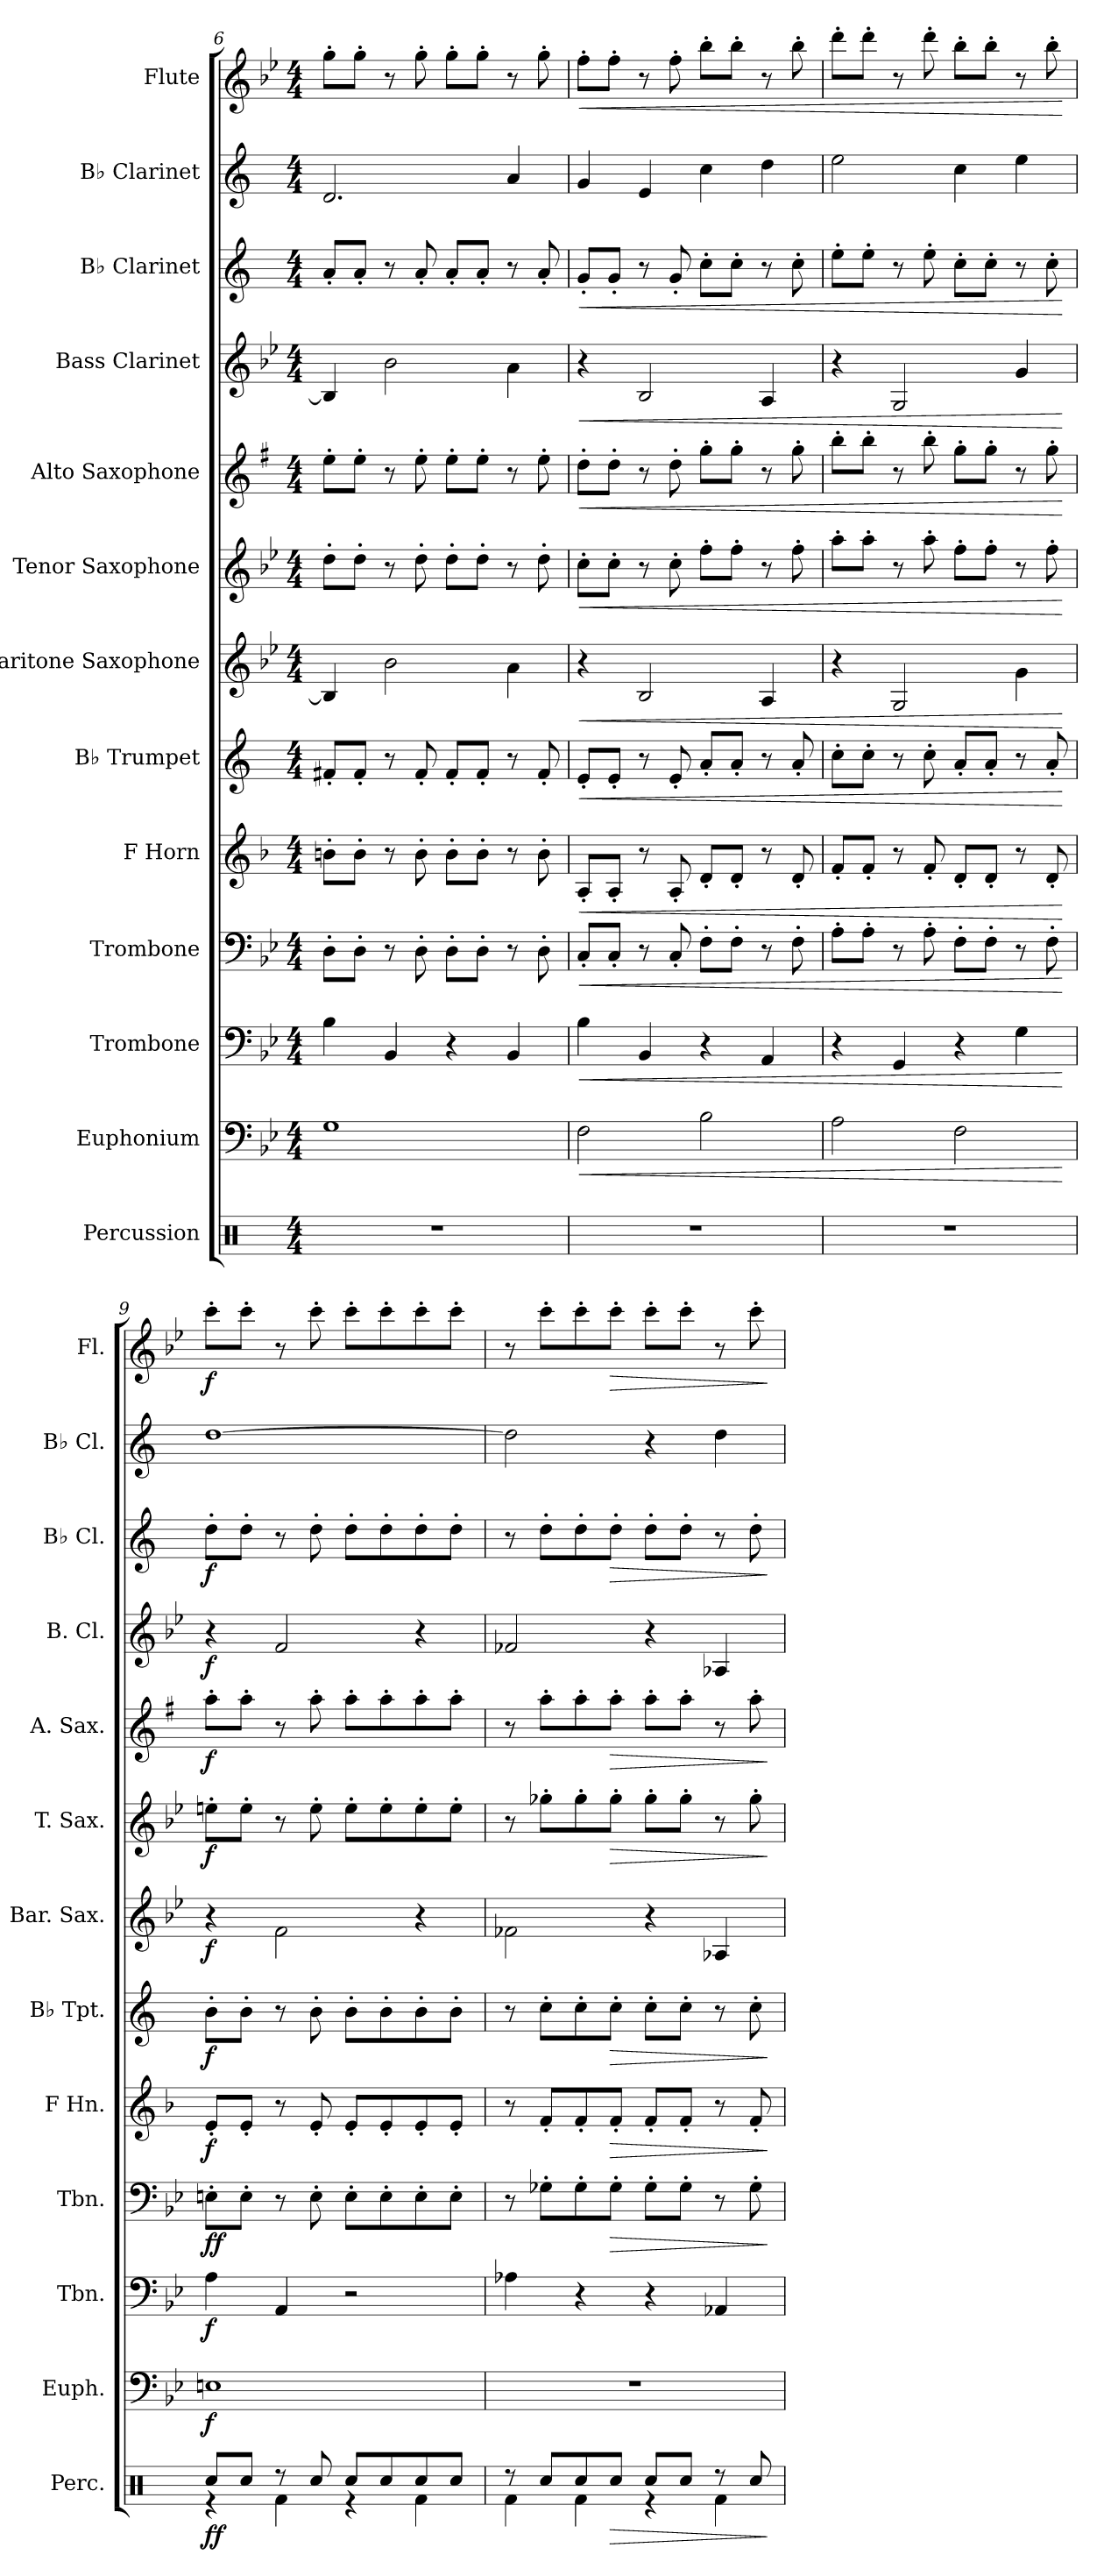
**kern	**dynam	**kern	**dynam	**kern	**dynam	**kern	**dynam	**kern	**dynam	**kern	**dynam	**kern	**dynam	**kern	**dynam	**kern	**dynam	**kern	**dynam	**kern	**dynam	**kern	**kern	**dynam
*part13	*part13	*part12	*part12	*part11	*part11	*part10	*part10	*part9	*part9	*part8	*part8	*part7	*part7	*part6	*part6	*part5	*part5	*part4	*part4	*part3	*part3	*part2	*part1	*part1
*staff13	*staff13	*staff12	*staff12	*staff11	*staff11	*staff10	*staff10	*staff9	*staff9	*staff8	*staff8	*staff7	*staff7	*staff6	*staff6	*staff5	*staff5	*staff4	*staff4	*staff3	*staff3	*staff2	*staff1	*staff1
*I"Percussion	*	*I"Euphonium	*	*I"Trombone	*	*I"Trombone	*	*I"F Horn	*	*I"B♭ Trumpet	*	*I"Baritone Saxophone	*	*I"Tenor Saxophone	*	*I"Alto Saxophone	*	*I"Bass Clarinet	*	*I"B♭ Clarinet	*	*I"B♭ Clarinet	*I"Flute	*
*I'Perc.	*	*I'Euph.	*	*I'Tbn.	*	*I'Tbn.	*	*I'F Hn.	*	*I'B♭ Tpt.	*	*I'Bar. Sax.	*	*I'T. Sax.	*	*I'A. Sax.	*	*I'B. Cl.	*	*I'B♭ Cl.	*	*I'B♭ Cl.	*I'Fl.	*
*clefX	*	*clefF4	*	*clefF4	*	*clefF4	*	*clefG2	*	*clefG2	*	*clefG2	*	*clefG2	*	*clefG2	*	*clefG2	*	*clefG2	*	*clefG2	*clefG2	*
*	*	*	*	*	*	*	*	*ITrd4c7	*	*ITrd1c2	*	*ITrd12c21	*	*ITrd8c14	*	*ITrd5c9	*	*ITrd8c14	*	*ITrd1c2	*	*ITrd1c2	*	*
*k[]	*	*k[b-e-]	*	*k[b-e-]	*	*k[b-e-]	*	*k[b-e-]	*	*k[b-e-]	*	*k[b-e-]	*	*k[b-e-]	*	*k[b-e-]	*	*k[b-e-]	*	*k[b-e-]	*	*k[b-e-]	*k[b-e-]	*
*M4/4	*	*M4/4	*	*M4/4	*	*M4/4	*	*M4/4	*	*M4/4	*	*M4/4	*	*M4/4	*	*M4/4	*	*M4/4	*	*M4/4	*	*M4/4	*M4/4	*
=6	=6	=6	=6	=6	=6	=6	=6	=6	=6	=6	=6	=6	=6	=6	=6	=6	=6	=6	=6	=6	=6	=6	=6	=6
1r	.	1G	.	4B-\	.	8D'\L	.	8en'\L	.	8en'/L	.	4BB-/]	.	8d'\L	.	8g'\L	.	4BB-/]	.	8g'/L	.	2.c/	8gg'\L	.
.	.	.	.	.	.	8D'\J	.	8e'\J	.	8e'/J	.	.	.	8d'\J	.	8g'\J	.	.	.	8g'/J	.	.	8gg'\J	.
.	.	.	.	4BB-/	.	8r	.	8r	.	8r	.	2B-\	.	8r	.	8r	.	2B-\	.	8r	.	.	8r	.
.	.	.	.	.	.	8D'\	.	8e'\	.	8e'/	.	.	.	8d'\	.	8g'\	.	.	.	8g'/	.	.	8gg'\	.
.	.	.	.	4r	.	8D'\L	.	8e'\L	.	8e'/L	.	.	.	8d'\L	.	8g'\L	.	.	.	8g'/L	.	.	8gg'\L	.
.	.	.	.	.	.	8D'\J	.	8e'\J	.	8e'/J	.	.	.	8d'\J	.	8g'\J	.	.	.	8g'/J	.	.	8gg'\J	.
.	.	.	.	4BB-/	.	8r	.	8r	.	8r	.	4A\	.	8r	.	8r	.	4A\	.	8r	.	4g/	8r	.
.	.	.	.	.	.	8D'\	.	8e'\	.	8e'/	.	.	.	8d'\	.	8g'\	.	.	.	8g'/	.	.	8gg'\	.
=7	=7	=7	=7	=7	=7	=7	=7	=7	=7	=7	=7	=7	=7	=7	=7	=7	=7	=7	=7	=7	=7	=7	=7	=7
!	!	!	!LO:HP:b	!	!LO:HP:b	!	!LO:HP:b	!	!LO:HP:b	!	!LO:HP:b	!	!LO:HP:b	!	!LO:HP:b	!	!LO:HP:b	!	!LO:HP:b	!	!LO:HP:b	!	!	!LO:HP:b
1r	.	2F\	<	4B-\	<	8C'/L	<	8D'/L	<	8d'/L	<	4r	<	8c'\L	<	8f'\L	<	4r	<	8f'/L	<	4f/	8ff'\L	<
.	.	.	.	.	.	8C'/J	.	8D'/J	.	8d'/J	.	.	.	8c'\J	.	8f'\J	.	.	.	8f'/J	.	.	8ff'\J	.
.	.	.	.	4BB-/	.	8r	.	8r	.	8r	.	2BB-/	.	8r	.	8r	.	2BB-/	.	8r	.	4d/	8r	.
.	.	.	.	.	.	8C'/	.	8D'/	.	8d'/	.	.	.	8c'\	.	8f'\	.	.	.	8f'/	.	.	8ff'\	.
.	.	2B-\	.	4r	.	8F'\L	.	8G'/L	.	8g'/L	.	.	.	8f'\L	.	8b-'\L	.	.	.	8b-'\L	.	4b-\	8bb-'\L	.
.	.	.	.	.	.	8F'\J	.	8G'/J	.	8g'/J	.	.	.	8f'\J	.	8b-'\J	.	.	.	8b-'\J	.	.	8bb-'\J	.
.	.	.	.	4AA/	.	8r	.	8r	.	8r	.	4AA/	.	8r	.	8r	.	4AA/	.	8r	.	4cc\	8r	.
.	.	.	.	.	.	8F'\	.	8G'/	.	8g'/	.	.	.	8f'\	.	8b-'\	.	.	.	8b-'\	.	.	8bb-'\	.
!!LO:PB:g=z
=8	=8	=8	=8	=8	=8	=8	=8	=8	=8	=8	=8	=8	=8	=8	=8	=8	=8	=8	=8	=8	=8	=8	=8	=8
1r	.	2A\	.	4r	.	8A'\L	.	8B-'/L	.	8b-'\L	.	4r	.	8a'\L	.	8dd'\L	.	4r	.	8dd'\L	.	2dd\	8ddd'\L	.
.	.	.	.	.	.	8A'\J	.	8B-'/J	.	8b-'\J	.	.	.	8a'\J	.	8dd'\J	.	.	.	8dd'\J	.	.	8ddd'\J	.
.	.	.	.	4GG/	.	8r	.	8r	.	8r	.	2GG/	.	8r	.	8r	.	2GG/	.	8r	.	.	8r	.
.	.	.	.	.	.	8A'\	.	8B-'/	.	8b-'\	.	.	.	8a'\	.	8dd'\	.	.	.	8dd'\	.	.	8ddd'\	.
.	.	2F\	.	4r	.	8F'\L	.	8G'/L	.	8g'/L	.	.	.	8f'\L	.	8b-'\L	.	.	.	8b-'\L	.	4b-\	8bb-'\L	.
.	.	.	.	.	.	8F'\J	.	8G'/J	.	8g'/J	.	.	.	8f'\J	.	8b-'\J	.	.	.	8b-'\J	.	.	8bb-'\J	.
.	.	.	.	4G\	.	8r	.	8r	.	8r	.	4G\	.	8r	.	8r	.	4G/	.	8r	.	4dd\	8r	.
.	.	.	.	.	.	8F'\	.	8G'/	.	8g'/	.	.	.	8f'\	.	8b-'\	.	.	.	8b-'\	.	.	8bb-'\	.
.	.	.	[	.	[	.	[	.	[	.	[	.	[	.	[	.	[	.	[	.	[	.	.	[
=9	=9	=9	=9	=9	=9	=9	=9	=9	=9	=9	=9	=9	=9	=9	=9	=9	=9	=9	=9	=9	=9	=9	=9	=9
*^	*	*	*	*	*	*	*	*	*	*	*	*	*	*	*	*	*	*	*	*	*	*	*	*
!	!	!LO:DY:b	!	!	!	!	!	!	!	!	!	!	!	!	!	!	!	!	!	!	!	!	!	!	!
!	!	!LO:DY:n=1:b	!	!LO:DY:b	!	!LO:DY:b	!	!LO:DY:b	!	!	!	!	!	!	!	!	!	!	!	!	!	!	!	!	!
!	!	!	!	!	!	!	!	!LO:DY:n=1:b	!	!LO:DY:b	!	!LO:DY:b	!	!LO:DY:b	!	!LO:DY:b	!	!LO:DY:b	!	!LO:DY:b	!	!LO:DY:b	!	!	!LO:DY:b
8Rcc/L	4r	f f	1En	f	4A\	f	8En'\L	f f	8A'/L	f	8a'\L	f	4r	f	8en'\L	f	8cc'\L	f	4r	f	8cc'\L	f	[1cc	8ccc'\L	f
8Rcc/J	.	.	.	.	.	.	8E'\J	.	8A'/J	.	8a'\J	.	.	.	8e'\J	.	8cc'\J	.	.	.	8cc'\J	.	.	8ccc'\J	.
8r	4Rf\	.	.	.	4AA/	.	8r	.	8r	.	8r	.	2F\	.	8r	.	8r	.	2F/	.	8r	.	.	8r	.
8Rcc/	.	.	.	.	.	.	8E'\	.	8A'/	.	8a'\	.	.	.	8e'\	.	8cc'\	.	.	.	8cc'\	.	.	8ccc'\	.
8Rcc/L	4r	.	.	.	2r	.	8E'\L	.	8A'/L	.	8a'\L	.	.	.	8e'\L	.	8cc'\L	.	.	.	8cc'\L	.	.	8ccc'\L	.
8Rcc/	.	.	.	.	.	.	8E'\	.	8A'/	.	8a'\	.	.	.	8e'\	.	8cc'\	.	.	.	8cc'\	.	.	8ccc'\	.
8Rcc/	4Rf\	.	.	.	.	.	8E'\	.	8A'/	.	8a'\	.	4r	.	8e'\	.	8cc'\	.	4r	.	8cc'\	.	.	8ccc'\	.
8Rcc/J	.	.	.	.	.	.	8E'\J	.	8A'/J	.	8a'\J	.	.	.	8e'\J	.	8cc'\J	.	.	.	8cc'\J	.	.	8ccc'\J	.
=10	=10	=10	=10	=10	=10	=10	=10	=10	=10	=10	=10	=10	=10	=10	=10	=10	=10	=10	=10	=10	=10	=10	=10	=10	=10
8r	4Rf\	.	1r	.	4A-X\	.	8r	.	8r	.	8r	.	2F-X\	.	8r	.	8r	.	2F-X/	.	8r	.	2cc\]	8r	.
8Rcc/L	.	.	.	.	.	.	8G-X'\L	.	8B-'/L	.	8b-'\L	.	.	.	8g-X'\L	.	8cc'\L	.	.	.	8cc'\L	.	.	8ccc'\L	.
8Rcc/	4Rf\	.	.	.	4r	.	8G-'\	.	8B-'/	.	8b-'\	.	.	.	8g-'\	.	8cc'\	.	.	.	8cc'\	.	.	8ccc'\	.
!	!	!LO:HP:b	!	!	!	!	!	!LO:HP:b	!	!LO:HP:b	!	!LO:HP:b	!	!	!	!LO:HP:b	!	!LO:HP:b	!	!	!	!LO:HP:b	!	!	!LO:HP:b
8Rcc/J	.	>	.	.	.	.	8G-'\J	>	8B-'/J	>	8b-'\J	>	.	.	8g-'\J	>	8cc'\J	>	.	.	8cc'\J	>	.	8ccc'\J	>
8Rcc/L	4r	.	.	.	4r	.	8G-'\L	.	8B-'/L	.	8b-'\L	.	4r	.	8g-'\L	.	8cc'\L	.	4r	.	8cc'\L	.	4r	8ccc'\L	.
8Rcc/J	.	.	.	.	.	.	8G-'\J	.	8B-'/J	.	8b-'\J	.	.	.	8g-'\J	.	8cc'\J	.	.	.	8cc'\J	.	.	8ccc'\J	.
8r	4Rf\	.	.	.	4AA-X/	.	8r	.	8r	.	8r	.	4AA-X/	.	8r	.	8r	.	4AA-X/	.	8r	.	4cc\	8r	.
8Rcc/	.	.	.	.	.	.	8G-'\	.	8B-'/	.	8b-'\	.	.	.	8g-'\	.	8cc'\	.	.	.	8cc'\	.	.	8ccc'\	.
*v	*v	*	*	*	*	*	*	*	*	*	*	*	*	*	*	*	*	*	*	*	*	*	*	*	*
.	]	.	.	.	.	.	]	.	]	.	]	.	.	.	]	.	]	.	.	.	]	.	.	]
=	=	=	=	=	=	=	=	=	=	=	=	=	=	=	=	=	=	=	=	=	=	=	=	=
*-	*-	*-	*-	*-	*-	*-	*-	*-	*-	*-	*-	*-	*-	*-	*-	*-	*-	*-	*-	*-	*-	*-	*-	*-
